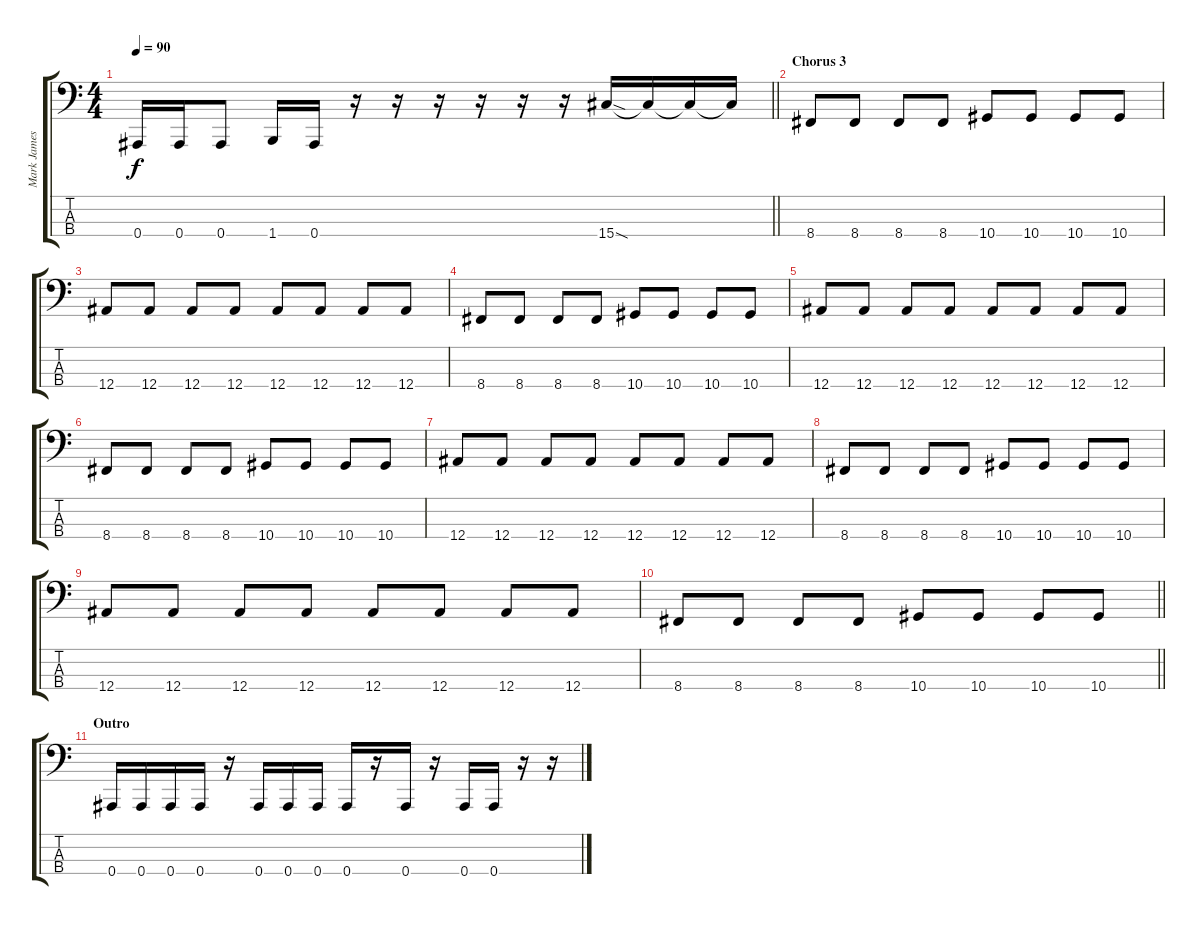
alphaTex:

\track ("Mark James" "Mark James") {instrument electricbassfinger}
\staff {score tabs}
\tuning (Eb2 Bb1 F1 Bb0) {hide}
\ts (4 4)
\tempo 90
\clef f4
\barLineRight lightlight
\ks c
0.4.16{dy f} 0.4.16 0.4.8 1.4.16 0.4.16 r.16 r.16 r.16 r.16 r.16 r.16 15.4{sod}.16 15.4{t}.16 15.4{t}.16 15.4{t}.16 |
\section ("" "Chorus 3")
8.4.8 8.4.8 8.4.8 8.4.8 10.4.8 10.4.8 10.4.8 10.4.8 |
12.4.8 12.4.8 12.4.8 12.4.8 12.4.8 12.4.8 12.4.8 12.4.8 |
8.4.8 8.4.8 8.4.8 8.4.8 10.4.8 10.4.8 10.4.8 10.4.8 |
12.4.8 12.4.8 12.4.8 12.4.8 12.4.8 12.4.8 12.4.8 12.4.8 |
8.4.8 8.4.8 8.4.8 8.4.8 10.4.8 10.4.8 10.4.8 10.4.8 |
12.4.8 12.4.8 12.4.8 12.4.8 12.4.8 12.4.8 12.4.8 12.4.8 |
8.4.8 8.4.8 8.4.8 8.4.8 10.4.8 10.4.8 10.4.8 10.4.8 |
12.4.8 12.4.8 12.4.8 12.4.8 12.4.8 12.4.8 12.4.8 12.4.8 |
\barLineRight lightlight
8.4.8 8.4.8 8.4.8 8.4.8 10.4.8 10.4.8 10.4.8 10.4.8 |
\section ("" "Outro")
0.4.16 0.4.16 0.4.16 0.4.16 r.16 0.4.16 0.4.16 0.4.16 0.4.16 r.16 0.4.16 r.16 0.4.16 0.4.16 r.16 r.16
